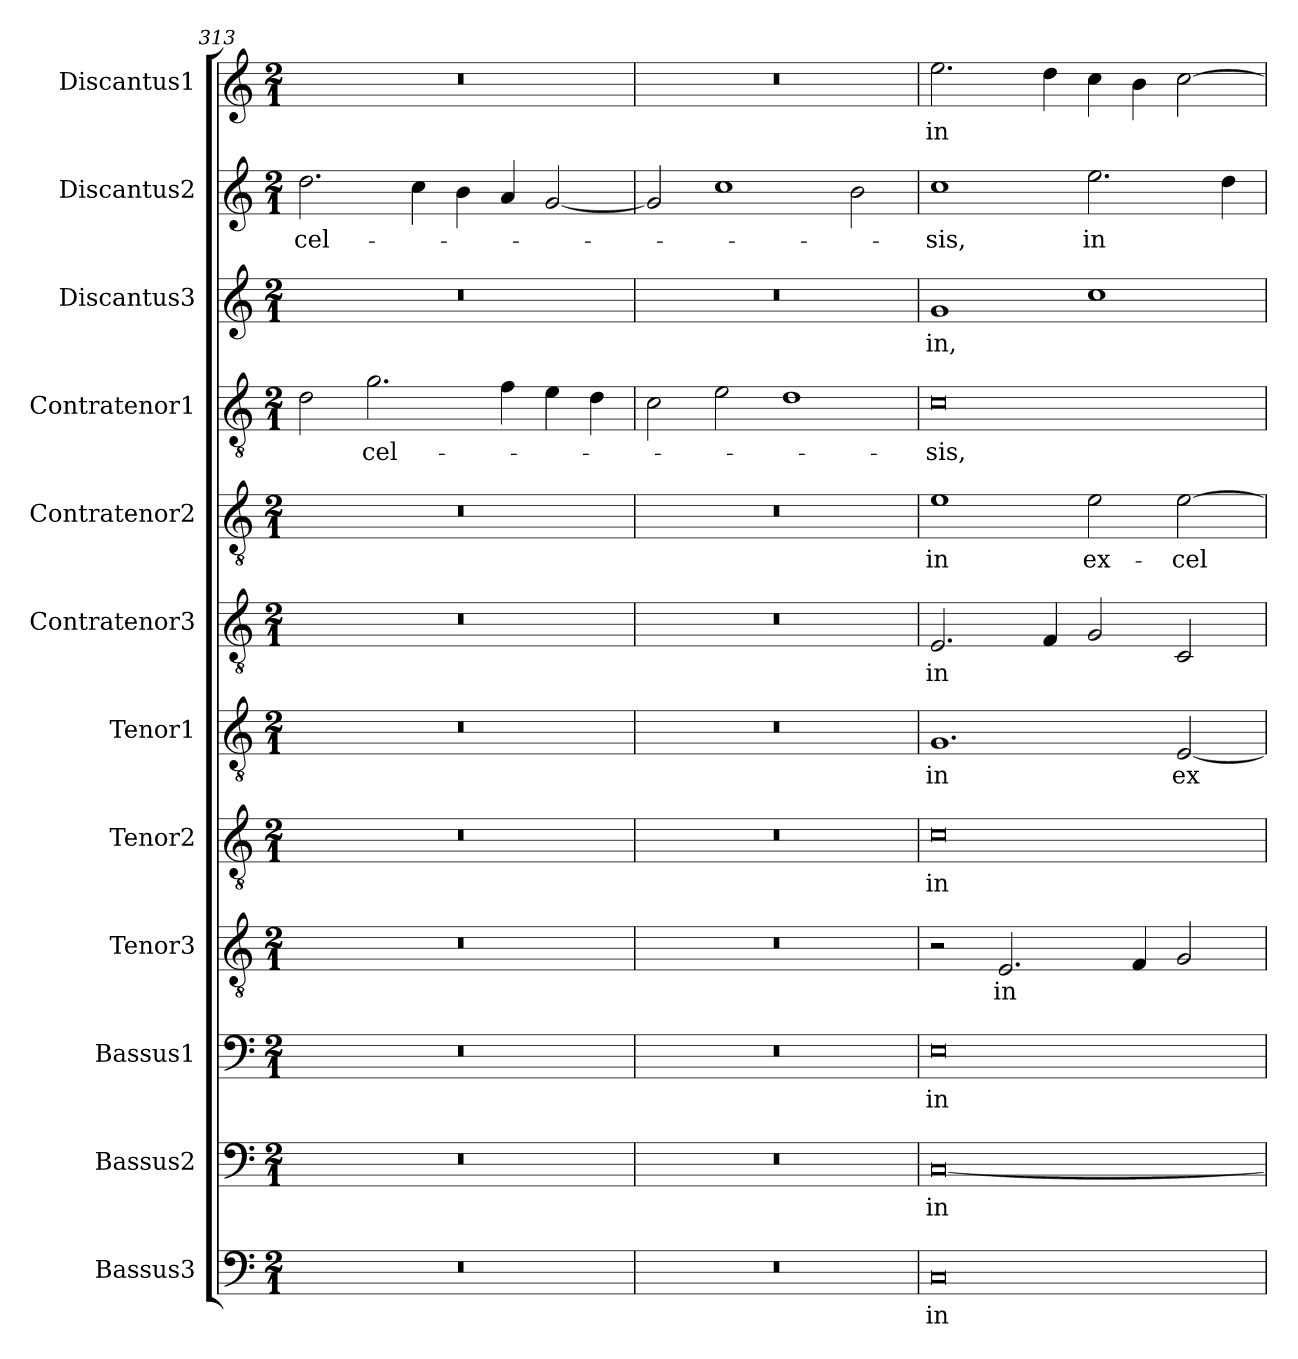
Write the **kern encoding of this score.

**kern	**text	**kern	**text	**kern	**text	**kern	**text	**kern	**text	**kern	**text	**kern	**text	**kern	**text	**kern	**text	**kern	**text	**kern	**text	**kern	**text
*part12	*part12	*part11	*part11	*part10	*part10	*part9	*part9	*part8	*part8	*part7	*part7	*part6	*part6	*part5	*part5	*part4	*part4	*part3	*part3	*part2	*part2	*part1	*part1
*staff12	*staff12	*staff11	*staff11	*staff10	*staff10	*staff9	*staff9	*staff8	*staff8	*staff7	*staff7	*staff6	*staff6	*staff5	*staff5	*staff4	*staff4	*staff3	*staff3	*staff2	*staff2	*staff1	*staff1
*I"Bassus3	*	*I"Bassus2	*	*I"Bassus1	*	*I"Tenor3	*	*I"Tenor2	*	*I"Tenor1	*	*I"Contratenor3	*	*I"Contratenor2	*	*I"Contratenor1	*	*I"Discantus3	*	*I"Discantus2	*	*I"Discantus1	*
*I'B3	*	*I'B2	*	*I'B1	*	*I'T3	*	*I'T2	*	*I'T1	*	*I'Ct3	*	*I'Ct2	*	*I'Ct1	*	*I'D3	*	*I'D2	*	*I'D1	*
*clefF4	*	*clefF4	*	*clefF4	*	*clefGv2	*	*clefGv2	*	*clefGv2	*	*clefGv2	*	*clefGv2	*	*clefGv2	*	*clefG2	*	*clefG2	*	*clefG2	*
*k[]	*	*k[]	*	*k[]	*	*k[]	*	*k[]	*	*k[]	*	*k[]	*	*k[]	*	*k[]	*	*k[]	*	*k[]	*	*k[]	*
*M2/1	*	*M2/1	*	*M2/1	*	*M2/1	*	*M2/1	*	*M2/1	*	*M2/1	*	*M2/1	*	*M2/1	*	*M2/1	*	*M2/1	*	*M2/1	*
=313	=313	=313	=313	=313	=313	=313	=313	=313	=313	=313	=313	=313	=313	=313	=313	=313	=313	=313	=313	=313	=313	=313	=313
0r	.	0r	.	0r	.	0r	.	0r	.	0r	.	0r	.	0r	.	2d	.	0r	.	2.dd	-cel-	0r	.
.	.	.	.	.	.	.	.	.	.	.	.	.	.	.	.	2.g	-cel-	.	.	.	.	.	.
.	.	.	.	.	.	.	.	.	.	.	.	.	.	.	.	.	.	.	.	4cc	.	.	.
.	.	.	.	.	.	.	.	.	.	.	.	.	.	.	.	.	.	.	.	4b	.	.	.
.	.	.	.	.	.	.	.	.	.	.	.	.	.	.	.	4f	.	.	.	4a	.	.	.
.	.	.	.	.	.	.	.	.	.	.	.	.	.	.	.	4e	.	.	.	[2g	.	.	.
.	.	.	.	.	.	.	.	.	.	.	.	.	.	.	.	4d	.	.	.	.	.	.	.
=314	=314	=314	=314	=314	=314	=314	=314	=314	=314	=314	=314	=314	=314	=314	=314	=314	=314	=314	=314	=314	=314	=314	=314
0r	.	0r	.	0r	.	0r	.	0r	.	0r	.	0r	.	0r	.	2c	.	0r	.	2g]	.	0r	.
.	.	.	.	.	.	.	.	.	.	.	.	.	.	.	.	2e	.	.	.	1cc	.	.	.
.	.	.	.	.	.	.	.	.	.	.	.	.	.	.	.	1d	.	.	.	.	.	.	.
.	.	.	.	.	.	.	.	.	.	.	.	.	.	.	.	.	.	.	.	2b	.	.	.
=315	=315	=315	=315	=315	=315	=315	=315	=315	=315	=315	=315	=315	=315	=315	=315	=315	=315	=315	=315	=315	=315	=315	=315
0C	in	[0C	in	0E	in	2r	.	0c	in	1.G	in	2.E	in	1e	in	0c	-sis,	1g	in,	1cc	-sis,	2.ee	in
.	.	.	.	.	.	2.E	in	.	.	.	.	.	.	.	.	.	.	.	.	.	.	.	.
.	.	.	.	.	.	.	.	.	.	.	.	4F	.	.	.	.	.	.	.	.	.	4dd	.
.	.	.	.	.	.	.	.	.	.	.	.	2G	.	2e	ex-	.	.	1cc	.	2.ee	in	4cc	.
.	.	.	.	.	.	4F	.	.	.	.	.	.	.	.	.	.	.	.	.	.	.	4b	.
.	.	.	.	.	.	2G	.	.	.	[2E	ex-	2C	.	[2e	-cel-	.	.	.	.	.	.	[2cc	.
.	.	.	.	.	.	.	.	.	.	.	.	.	.	.	.	.	.	.	.	4dd	.	.	.
=	=	=	=	=	=	=	=	=	=	=	=	=	=	=	=	=	=	=	=	=	=	=	=
*-	*-	*-	*-	*-	*-	*-	*-	*-	*-	*-	*-	*-	*-	*-	*-	*-	*-	*-	*-	*-	*-	*-	*-
